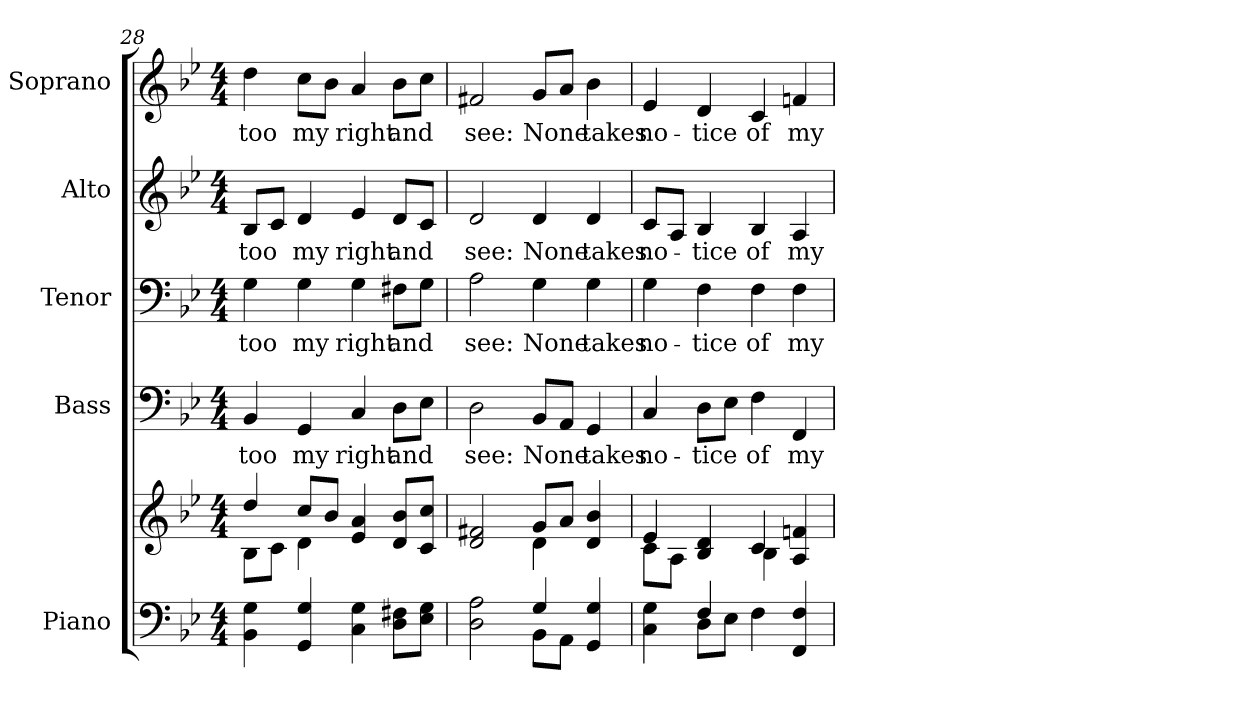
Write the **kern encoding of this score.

**kern	**kern	**kern	**text	**kern	**text	**kern	**text	**kern	**text
*part5	*part5	*part4	*part4	*part3	*part3	*part2	*part2	*part1	*part1
*staff6	*staff5	*staff4	*staff4	*staff3	*staff3	*staff2	*staff2	*staff1	*staff1
*I"Piano	*	*I"Bass	*	*I"Tenor	*	*I"Alto	*	*I"Soprano	*
*I'Pno.	*	*I'B.	*	*I'T.	*	*I'A.	*	*I'S.	*
!!LO:PB:g=z
*clefF4	*clefG2	*clefF4	*	*clefF4	*	*clefG2	*	*clefG2	*
*k[b-e-]	*k[b-e-]	*k[b-e-]	*	*k[b-e-]	*	*k[b-e-]	*	*k[b-e-]	*
*B-:	*B-:	*B-:	*	*B-:	*	*B-:	*	*B-:	*
*M4/4	*M4/4	*M4/4	*	*M4/4	*	*M4/4	*	*M4/4	*
=28	=28	=28	=28	=28	=28	=28	=28	=28	=28
*	*^	*	*	*	*	*	*	*	*
!	!	!	!	!LO:LY:b:color=#000000	!	!	!	!	!	!
!	!	!	!	!	!	!LO:LY:b:color=#000000	!	!	!	!
!	!	!	!	!	!	!	!	!LO:LY:b:color=#000000	!	!
!	!	!	!	!	!	!	!	!	!	!LO:LY:b:color=#000000
4BB-i\ 4Gi	4ddi/	8B-i\L	4BB-i/	too	4Gi\	too	8B-i/L	too	4ddi\	too
.	.	8ci\J	.	.	.	.	8ci/J	.	.	.
!	!	!	!	!LO:LY:b:color=#000000	!	!	!	!	!	!
!	!	!	!	!	!	!LO:LY:b:color=#000000	!	!	!	!
!	!	!	!	!	!	!	!	!LO:LY:b:color=#000000	!	!
!	!	!	!	!	!	!	!	!	!	!LO:LY:b:color=#000000
4GGi/ 4Gi	8cci/L	4di\	4GGi/	my	4Gi\	my	4di/	my	8cci\L	my
.	8b-i/J	.	.	.	.	.	.	.	8b-i\J	.
!	!	!	!	!LO:LY:b:color=#000000	!	!	!	!	!	!
!	!	!	!	!	!	!LO:LY:b:color=#000000	!	!	!	!
!	!	!	!	!	!	!	!	!LO:LY:b:color=#000000	!	!
!	!	!	!	!	!	!	!	!	!	!LO:LY:b:color=#000000
4Ci\ 4Gi	4e-i/ 4ai	2ryy	4Ci/	right	4Gi\	right	4e-i/	right	4ai/	right
!	!	!	!	!LO:LY:b:color=#000000	!	!	!	!	!	!
!	!	!	!	!	!	!LO:LY:b:color=#000000	!	!	!	!
!	!	!	!	!	!	!	!	!LO:LY:b:color=#000000	!	!
!	!	!	!	!	!	!	!	!	!	!LO:LY:b:color=#000000
8Di\ 8F#XiL	8di/ 8b-iL	.	8Di\L	and	8F#Xi\L	and	8di/L	and	8b-i\L	and
8E-i\ 8GiJ	8ci/ 8cciJ	.	8E-i\J	.	8Gi\J	.	8ci/J	.	8cci\J	.
=29	=29	=29	=29	=29	=29	=29	=29	=29	=29	=29
*^	*	*	*	*	*	*	*	*	*	*
!	!	!	!	!	!LO:LY:b:color=#000000	!	!	!	!	!	!
!	!	!	!	!	!	!	!LO:LY:b:color=#000000	!	!	!	!
!	!	!	!	!	!	!	!	!	!LO:LY:b:color=#000000	!	!
!	!	!	!	!	!	!	!	!	!	!	!LO:LY:b:color=#000000
2Di\ 2Ai	2ryy	2di/ 2f#Xi	2ryy	2Di\	see:	2Ai\	see:	2di/	see:	2f#Xi/	see:
!	!	!	!	!	!LO:LY:b:color=#000000	!	!	!	!	!	!
!	!	!	!	!	!	!	!LO:LY:b:color=#000000	!	!	!	!
!	!	!	!	!	!	!	!	!	!LO:LY:b:color=#000000	!	!
!	!	!	!	!	!	!	!	!	!	!	!LO:LY:b:color=#000000
4Gi/	8BB-i\L	8gi/L	4di\	8BB-i/L	None	4Gi\	None	4di/	None	8gi/L	None
.	8AAi\J	8ai/J	.	8AAi/J	.	.	.	.	.	8ai/J	.
!	!	!	!	!	!LO:LY:b:color=#000000	!	!	!	!	!	!
!	!	!	!	!	!	!	!LO:LY:b:color=#000000	!	!	!	!
!	!	!	!	!	!	!	!	!	!LO:LY:b:color=#000000	!	!
!	!	!	!	!	!	!	!	!	!	!	!LO:LY:b:color=#000000
4GGi/ 4Gi	4ryy	4di/ 4b-i	4ryy	4GGi/	takes	4Gi\	takes	4di/	takes	4b-i\	takes
=30	=30	=30	=30	=30	=30	=30	=30	=30	=30	=30	=30
!	!	!	!	!	!LO:LY:b:color=#000000	!	!	!	!	!	!
!	!	!	!	!	!	!	!LO:LY:b:color=#000000	!	!	!	!
!	!	!	!	!	!	!	!	!	!LO:LY:b:color=#000000	!	!
!	!	!	!	!	!	!	!	!	!	!	!LO:LY:b:color=#000000
4Ci\ 4Gi	4ryy	4e-i/	8ci\L	4Ci/	no-	4Gi\	no-	8ci/L	no-	4e-i/	no-
.	.	.	8Ai\J	.	.	.	.	8Ai/J	.	.	.
!	!	!	!	!	!LO:LY:b:color=#000000	!	!	!	!	!	!
!	!	!	!	!	!	!	!LO:LY:b:color=#000000	!	!	!	!
!	!	!	!	!	!	!	!	!	!LO:LY:b:color=#000000	!	!
!	!	!	!	!	!	!	!	!	!	!	!LO:LY:b:color=#000000
4Fi/	8Di\L	4B-i/ 4di	4ryy	8Di\L	-tice	4Fi\	-tice	4B-i/	-tice	4di/	-tice
.	8E-i\J	.	.	8E-i\J	.	.	.	.	.	.	.
!	!	!	!	!	!LO:LY:b:color=#000000	!	!	!	!	!	!
!	!	!	!	!	!	!	!LO:LY:b:color=#000000	!	!	!	!
!	!	!	!	!	!	!	!	!	!LO:LY:b:color=#000000	!	!
!	!	!	!	!	!	!	!	!	!	!	!LO:LY:b:color=#000000
4Fi\	2ryy	4ci/	4B-i\	4Fi\	of	4Fi\	of	4B-i/	of	4ci/	of
!	!	!	!	!	!LO:LY:b:color=#000000	!	!	!	!	!	!
!	!	!	!	!	!	!	!LO:LY:b:color=#000000	!	!	!	!
!	!	!	!	!	!	!	!	!	!LO:LY:b:color=#000000	!	!
!	!	!	!	!	!	!	!	!	!	!	!LO:LY:b:color=#000000
4FFi/ 4Fi	.	4Ai/ 4fni	4ryy	4FFi/	my	4Fi\	my	4Ai/	my	4fni/	my
*v	*v	*	*	*	*	*	*	*	*	*	*
*	*v	*v	*	*	*	*	*	*	*	*
=	=	=	=	=	=	=	=	=	=
*-	*-	*-	*-	*-	*-	*-	*-	*-	*-
